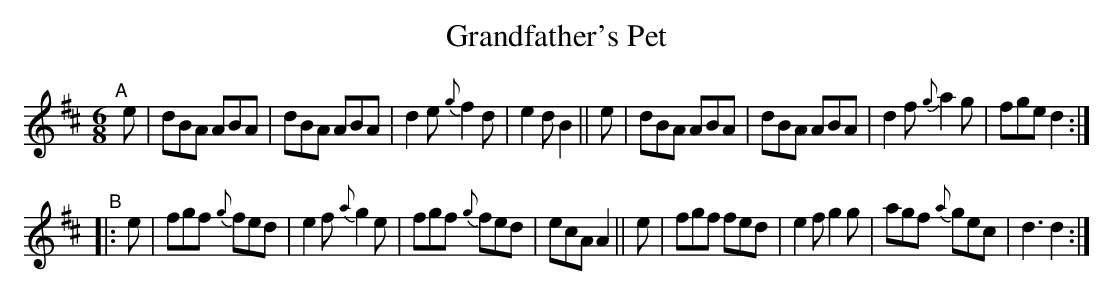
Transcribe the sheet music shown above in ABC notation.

X:1
T: Grandfather's Pet
M: 6/8
L: 1/8
K: D
"^A"\
[|]e | dBA ABA | dBA ABA | d2e {g}f2d | e2d B2 \
|| e | dBA ABA | dBA ABA | d2f {g}a2g | fge d2 :|
"^B"\
|: e | fgf {g}fed | e2f {a}g2e | fgf {g}fed | ecA A2 \
|| e | fgf    fed | e2f    g2g | agf {a}gec | d3 d2 :|
